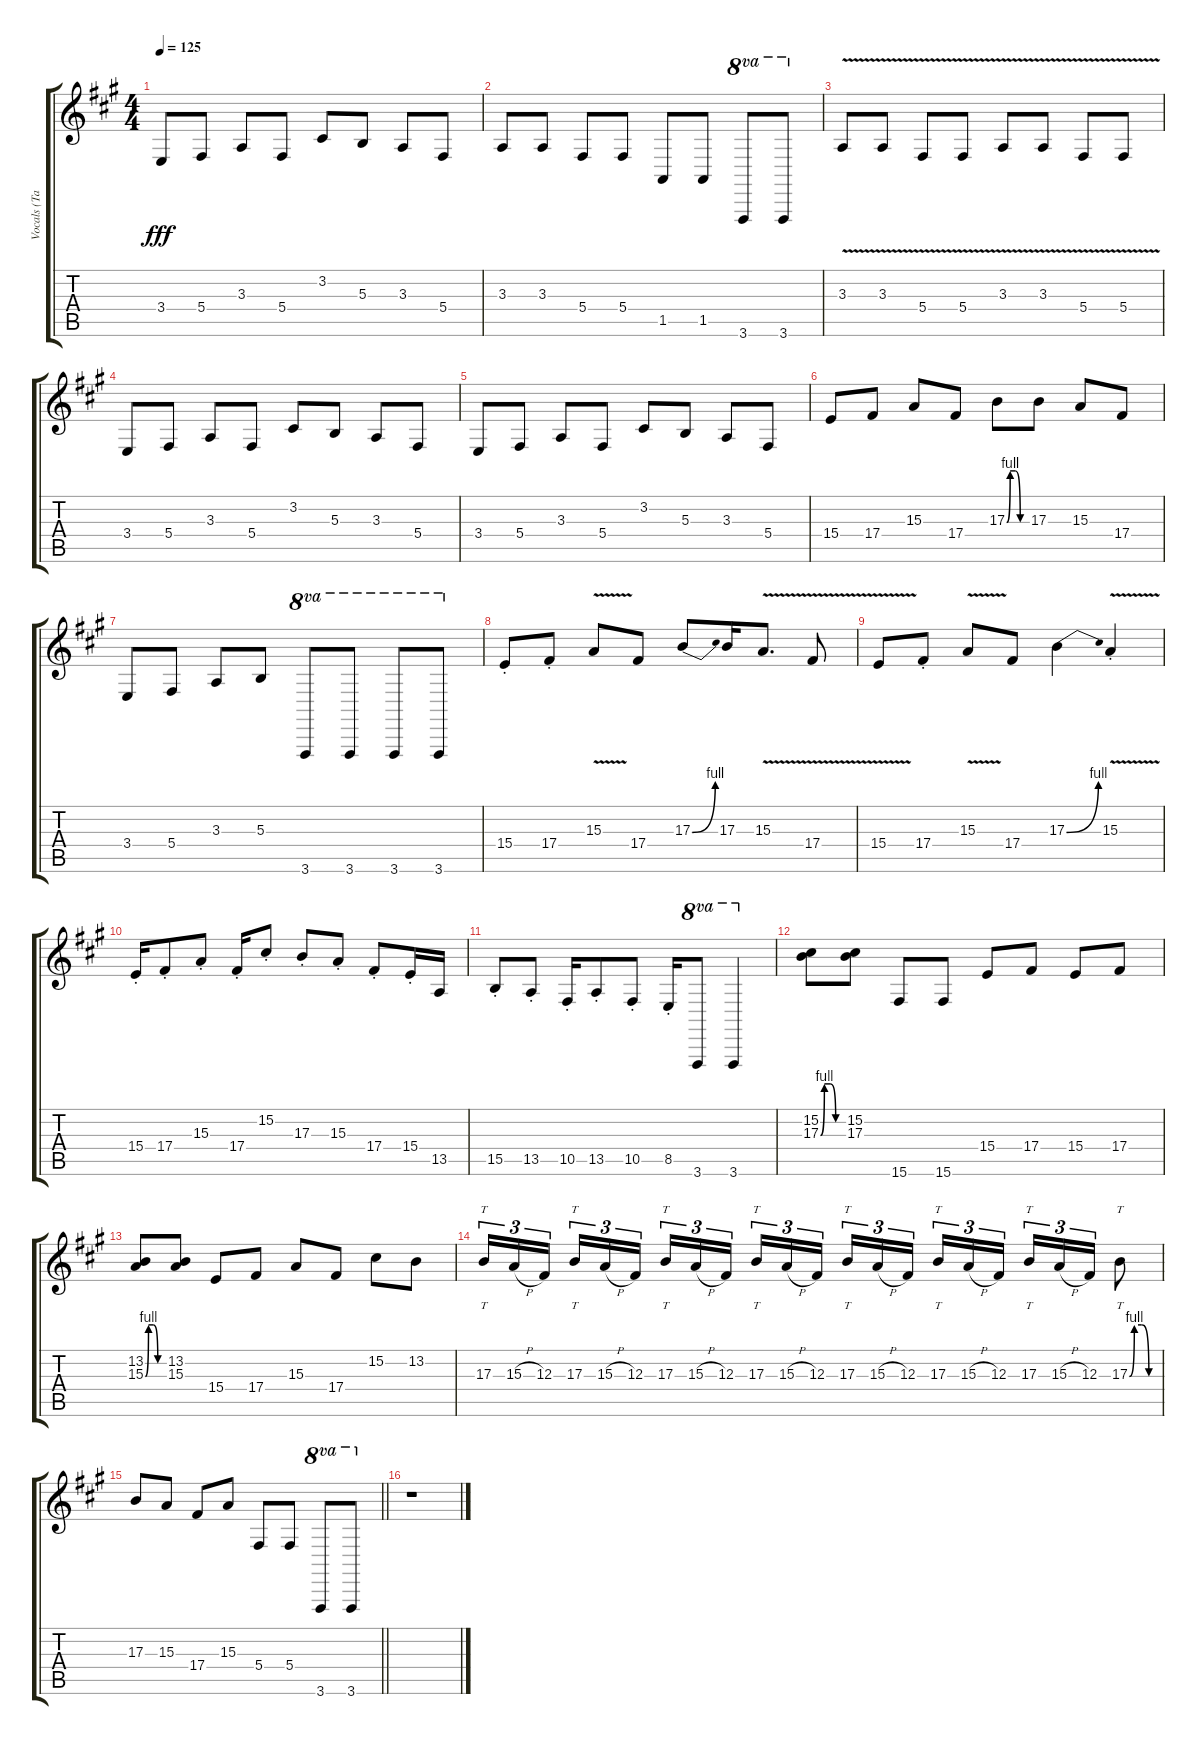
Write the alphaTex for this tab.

\track ("Vocals (Talk Box)" "Vocals (Ta") {mute instrument lead2sawtooth}
\staff {score tabs}
\tuning (Eb4 Bb3 Gb3 Db3 Ab2 Eb2) {hide}
\ts (4 4)
\tempo 125
\clef g2
\ks a
3.4.8{dy fff} 5.4.8 3.3.8 5.4.8 3.2.8 5.3.8 3.3.8 5.4.8 |
3.3.8 3.3.8 5.4.8 5.4.8 1.5.8 1.5.8 3.6.8{ot 8va} 3.6.8{ot 8va} |
3.3{v}.8 3.3{v}.8 5.4{v}.8 5.4{v}.8 3.3{v}.8 3.3{v}.8 5.4{v}.8 5.4{v}.8 |
3.4.8 5.4.8 3.3.8 5.4.8 3.2.8 5.3.8 3.3.8 5.4.8 |
3.4.8 5.4.8 3.3.8 5.4.8 3.2.8 5.3.8 3.3.8 5.4.8 |
15.4.8 17.4.8 15.3.8 17.4.8 17.3{be (custom 0 0 10 4 25 4 40 0 60 0)}.8 17.3.8 15.3.8 17.4.8 |
3.4.8 5.4.8 3.3.8 5.3.8 3.6.8{ot 8va} 3.6.8{ot 8va} 3.6.8{ot 8va} 3.6.8{ot 8va} |
15.4{st}.8 17.4{st}.8 15.3{v}.8 17.4.8 17.3{be (bend 0 0 60 4)}.8 17.3.16 15.3{v}.8{d} 17.4{v}.8 |
15.4{v}.8 17.4{st}.8 15.3{v}.8 17.4.8 17.3{be (bend 0 0 60 4)}.4 15.3{v st}.4 |
15.4{st}.16 17.4{st}.8 15.3{st}.8 17.4{st}.16 15.2{st}.8 17.3{st}.8 15.3{st}.8 17.4{st}.8 15.4{st}.16 13.5.16 |
15.5{st}.8 13.5{st}.8 10.5{st}.16 13.5{st}.8 10.5{st}.8 8.5{st}.16 3.6.8{ot 8va} 3.6.4{ot 8va} |
(15.2 17.3{be (custom 0 0 10 4 25 4 40 0 60 0)}).8 (15.2 17.3).8 15.6.8 15.6.8 15.4.8 17.4.8 15.4.8 17.4.8 |
(13.2 15.3{be (custom 0 0 10 4 25 4 40 0 60 0)}).8 (13.2 15.3).8 15.4.8 17.4.8 15.3.8 17.4.8 15.2.8 13.2.8 |
17.3.16{tt tu (3 2)} 15.3{h}.16{tu (3 2)} 12.3.16{tu (3 2) beam splitsecondary} 17.3.16{tt tu (3 2)} 15.3{h}.16{tu (3 2)} 12.3.16{tu (3 2)} 17.3.16{tt tu (3 2)} 15.3{h}.16{tu (3 2)} 12.3.16{tu (3 2) beam splitsecondary} 17.3.16{tt tu (3 2)} 15.3{h}.16{tu (3 2)} 12.3.16{tu (3 2)} 17.3.16{tt tu (3 2)} 15.3{h}.16{tu (3 2)} 12.3.16{tu (3 2) beam splitsecondary} 17.3.16{tt tu (3 2)} 15.3{h}.16{tu (3 2)} 12.3.16{tu (3 2)} 17.3.16{tt tu (3 2)} 15.3{h}.16{tu (3 2)} 12.3.16{tu (3 2)} 17.3{be (custom 0 0 10 4 25 4 40 0 60 0)}.8{tt} |
\barLineRight lightlight
17.3.8 15.3.8 17.4.8 15.3.8 5.4.8 5.4.8 3.6.8{ot 8va} 3.6.8{ot 8va} |
r.1
